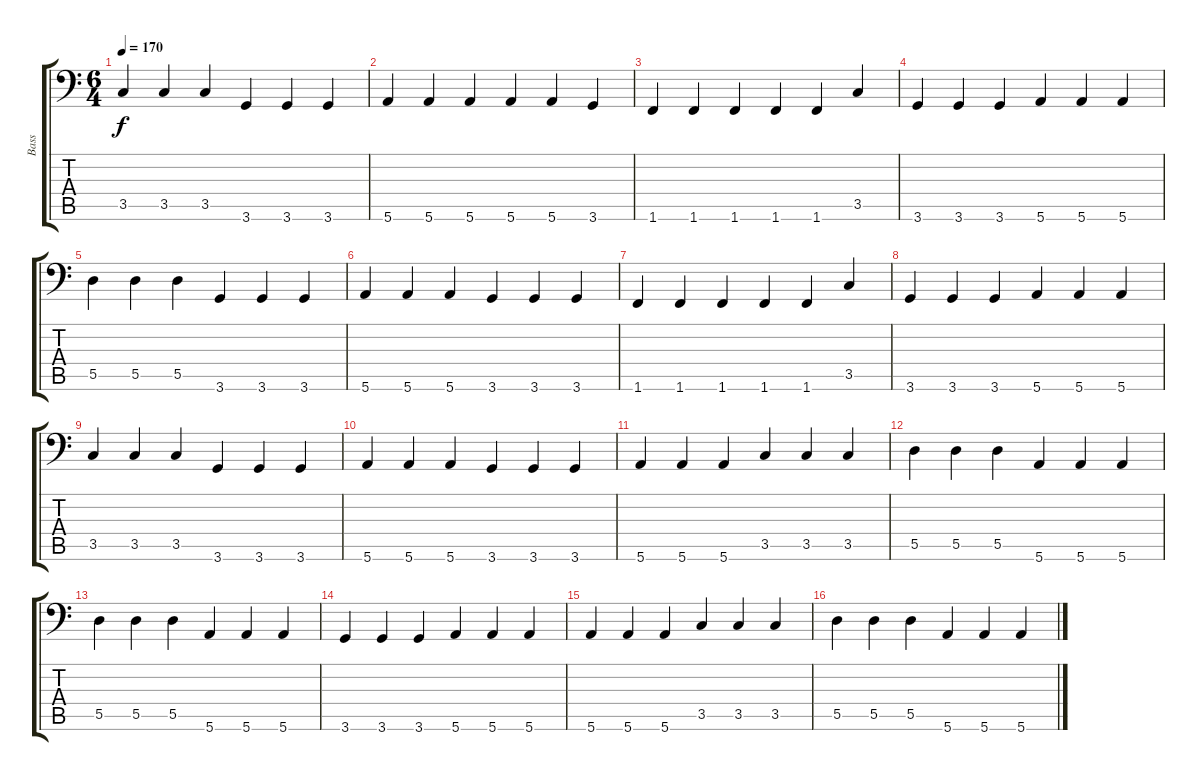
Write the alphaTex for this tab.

\track ("Bass" "Bass") {instrument electricbasspick}
\staff {score tabs}
\tuning (E3 B2 G2 D2 A1 E1) {hide}
\ts (6 4)
\tempo 170
\clef f4
\ks c
3.5.4{dy f} 3.5.4 3.5.4 3.6.4 3.6.4 3.6.4 |
5.6.4 5.6.4 5.6.4 5.6.4 5.6.4 3.6.4 |
1.6.4 1.6.4 1.6.4 1.6.4 1.6.4 3.5.4 |
3.6.4 3.6.4 3.6.4 5.6.4 5.6.4 5.6.4 |
5.5.4 5.5.4 5.5.4 3.6.4 3.6.4 3.6.4 |
5.6.4 5.6.4 5.6.4 3.6.4 3.6.4 3.6.4 |
1.6.4 1.6.4 1.6.4 1.6.4 1.6.4 3.5.4 |
3.6.4 3.6.4 3.6.4 5.6.4 5.6.4 5.6.4 |
3.5.4 3.5.4 3.5.4 3.6.4 3.6.4 3.6.4 |
5.6.4 5.6.4 5.6.4 3.6.4 3.6.4 3.6.4 |
5.6.4 5.6.4 5.6.4 3.5.4 3.5.4 3.5.4 |
5.5.4 5.5.4 5.5.4 5.6.4 5.6.4 5.6.4 |
5.5.4 5.5.4 5.5.4 5.6.4 5.6.4 5.6.4 |
3.6.4 3.6.4 3.6.4 5.6.4 5.6.4 5.6.4 |
5.6.4 5.6.4 5.6.4 3.5.4 3.5.4 3.5.4 |
5.5.4 5.5.4 5.5.4 5.6.4 5.6.4 5.6.4
